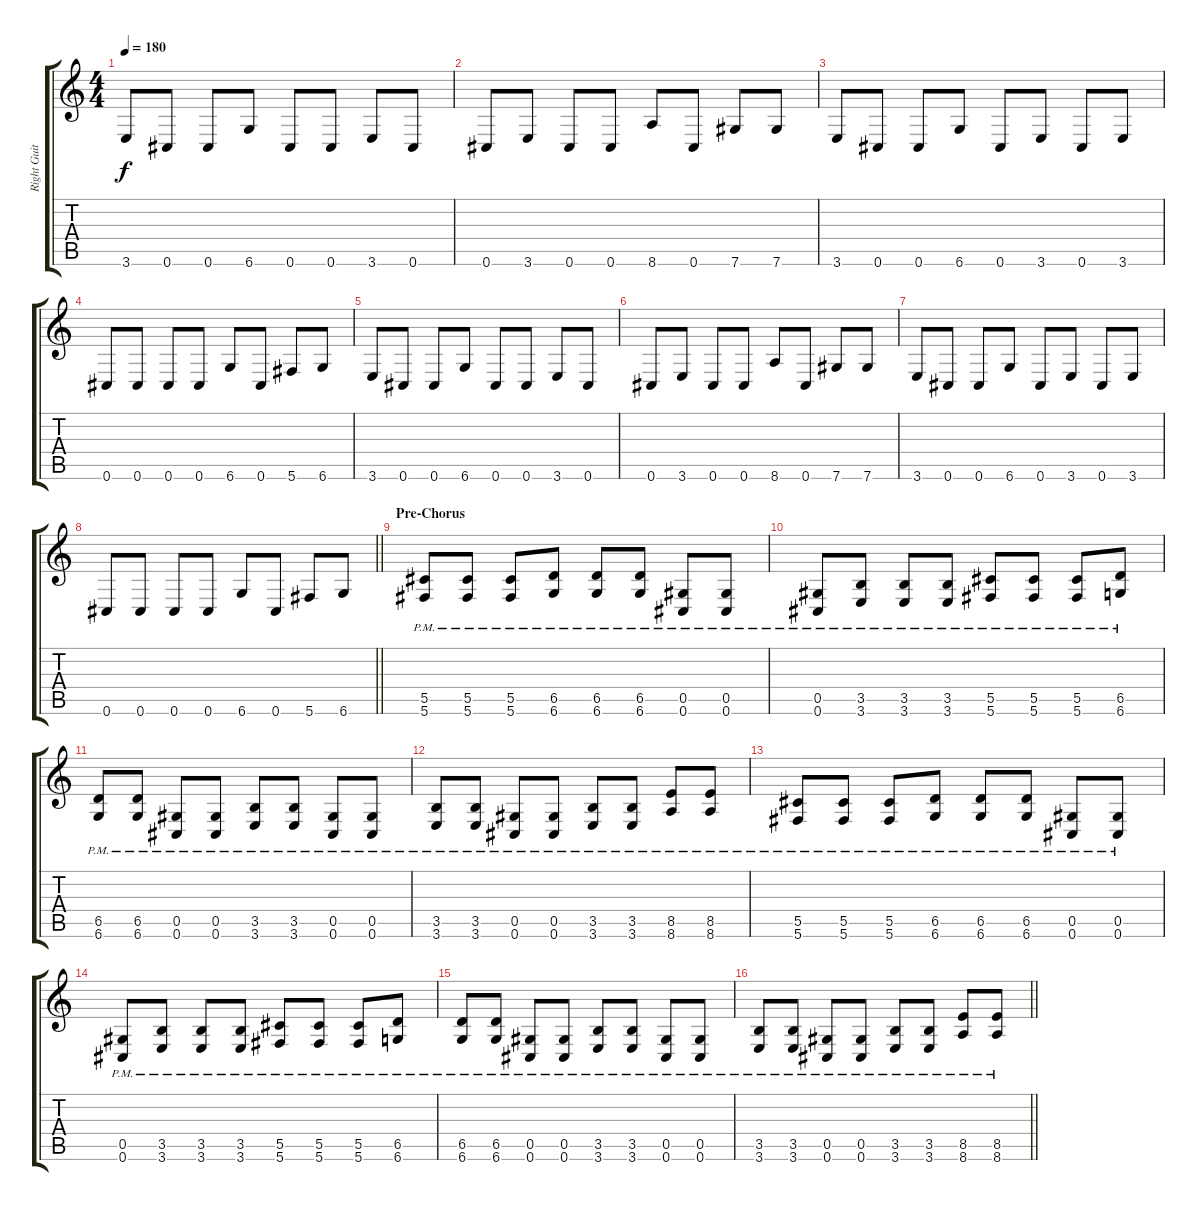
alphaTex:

\track ("Right Guitar" "Right Guit") {instrument distortionguitar}
\staff {score tabs}
\tuning (Eb4 Bb3 Gb3 Db3 Ab2 Db2) {hide}
\ts (4 4)
\tempo 180
\clef g2
\ks c
3.6.8{dy f} 0.6.8 0.6.8 6.6.8 0.6.8 0.6.8 3.6.8 0.6.8 |
0.6.8 3.6.8 0.6.8 0.6.8 8.6.8 0.6.8 7.6.8 7.6.8 |
3.6.8 0.6.8 0.6.8 6.6.8 0.6.8 3.6.8 0.6.8 3.6.8 |
0.6.8 0.6.8 0.6.8 0.6.8 6.6.8 0.6.8 5.6.8 6.6.8 |
3.6.8 0.6.8 0.6.8 6.6.8 0.6.8 0.6.8 3.6.8 0.6.8 |
0.6.8 3.6.8 0.6.8 0.6.8 8.6.8 0.6.8 7.6.8 7.6.8 |
3.6.8 0.6.8 0.6.8 6.6.8 0.6.8 3.6.8 0.6.8 3.6.8 |
\barLineRight lightlight
0.6.8 0.6.8 0.6.8 0.6.8 6.6.8 0.6.8 5.6.8 6.6.8 |
\section ("" "Pre-Chorus")
(5.5{pm} 5.6{pm}).8 (5.5{pm} 5.6{pm}).8 (5.5{pm} 5.6{pm}).8 (6.5{pm} 6.6{pm}).8 (6.5{pm} 6.6{pm}).8 (6.5{pm} 6.6{pm}).8 (0.5{pm} 0.6{pm}).8 (0.5{pm} 0.6{pm}).8 |
(0.5{pm} 0.6{pm}).8 (3.5{pm} 3.6{pm}).8 (3.5{pm} 3.6{pm}).8 (3.5{pm} 3.6{pm}).8 (5.5{pm} 5.6{pm}).8 (5.5{pm} 5.6{pm}).8 (5.5{pm} 5.6{pm}).8 (6.5{pm} 6.6{pm}).8 |
(6.5{pm} 6.6{pm}).8 (6.5{pm} 6.6{pm}).8 (0.5{pm} 0.6{pm}).8 (0.5{pm} 0.6{pm}).8 (3.5{pm} 3.6{pm}).8 (3.5{pm} 3.6{pm}).8 (0.5{pm} 0.6{pm}).8 (0.5{pm} 0.6{pm}).8 |
(3.5{pm} 3.6{pm}).8 (3.5{pm} 3.6{pm}).8 (0.5{pm} 0.6{pm}).8 (0.5{pm} 0.6{pm}).8 (3.5{pm} 3.6{pm}).8 (3.5{pm} 3.6{pm}).8 (8.5{pm} 8.6{pm}).8 (8.5{pm} 8.6{pm}).8 |
(5.5{pm} 5.6{pm}).8 (5.5{pm} 5.6{pm}).8 (5.5{pm} 5.6{pm}).8 (6.5{pm} 6.6{pm}).8 (6.5{pm} 6.6{pm}).8 (6.5{pm} 6.6{pm}).8 (0.5{pm} 0.6{pm}).8 (0.5{pm} 0.6{pm}).8 |
(0.5{pm} 0.6{pm}).8 (3.5{pm} 3.6{pm}).8 (3.5{pm} 3.6{pm}).8 (3.5{pm} 3.6{pm}).8 (5.5{pm} 5.6{pm}).8 (5.5{pm} 5.6{pm}).8 (5.5{pm} 5.6{pm}).8 (6.5{pm} 6.6{pm}).8 |
(6.5{pm} 6.6{pm}).8 (6.5{pm} 6.6{pm}).8 (0.5{pm} 0.6{pm}).8 (0.5{pm} 0.6{pm}).8 (3.5{pm} 3.6{pm}).8 (3.5{pm} 3.6{pm}).8 (0.5{pm} 0.6{pm}).8 (0.5{pm} 0.6{pm}).8 |
\barLineRight lightlight
(3.5{pm} 3.6{pm}).8 (3.5{pm} 3.6{pm}).8 (0.5{pm} 0.6{pm}).8 (0.5{pm} 0.6{pm}).8 (3.5{pm} 3.6{pm}).8 (3.5{pm} 3.6{pm}).8 (8.5{pm} 8.6{pm}).8 (8.5{pm} 8.6{pm}).8
